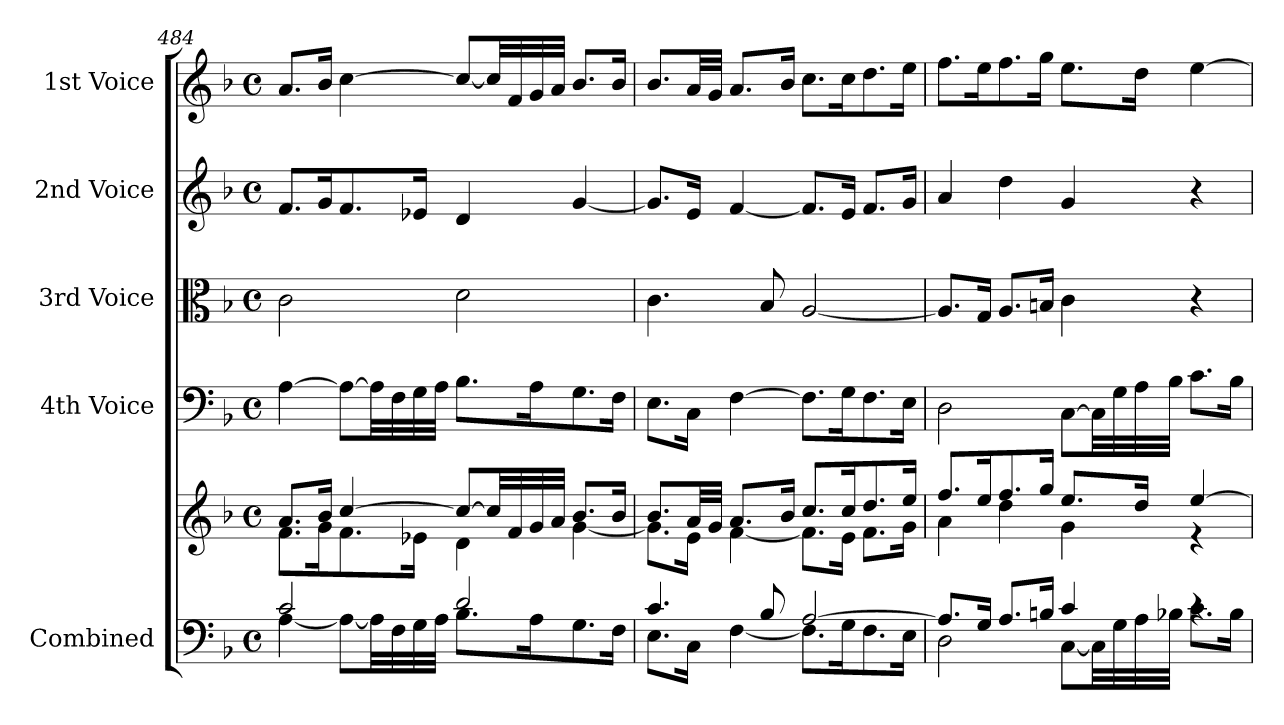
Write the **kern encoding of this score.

**kern	**kern	**kern	**kern	**kern	**kern
*part5	*part5	*part4	*part3	*part2	*part1
*staff6	*staff5	*staff4	*staff3	*staff2	*staff1
*I"Combined	*	*I"4th Voice	*I"3rd Voice	*I"2nd Voice	*I"1st Voice
!!LO:PB:g=z
*clefF4	*clefG2	*clefF4	*clefC3	*clefG2	*clefG2
*k[b-]	*k[b-]	*k[b-]	*k[b-]	*k[b-]	*k[b-]
*M4/4	*M4/4	*M4/4	*M4/4	*M4/4	*M4/4
*met(c)	*met(c)	*met(c)	*met(c)	*met(c)	*met(c)
=484	=484	=484	=484	=484	=484
*^	*^	*	*	*	*
2c/	[4A\	8.a/L	8.f\L	[4A\	2c\	8.f/L	8.a/L
.	.	16b-/Jk	16g\K	.	.	16g/K	16b-/Jk
.	8A\L_	[4cc/	8.f\	8A\L_	.	8.f/	[4cc\
.	32A\LL]	.	.	32A\LL]	.	.	.
.	32F\	.	.	32F\	.	.	.
.	32G\	.	16e-X\Jk	32G\	.	16e-X/Jk	.
.	32A\JJJ	.	.	32A\JJJ	.	.	.
2d/	8.B-\L	8cc/L_	4d\	8.B-\L	2d\	4d/	8cc/L_
.	.	32cc/LL]	.	.	.	.	32cc/LL]
.	.	32f/	.	.	.	.	32f/
.	16A\K	32g/	.	16A\K	.	.	32g/
.	.	32a/JJJ	.	.	.	.	32a/JJJ
.	8.G\	8.b-/L	[4g\	8.G\	.	[4g/	8.b-/L
.	16F\Jk	16b-/Jk	.	16F\Jk	.	.	16b-/Jk
=485	=485	=485	=485	=485	=485	=485	=485
4.c/	8.E\L	8.b-/L	8.g\L]	8.E\L	4.c\	8.g/L]	8.b-/L
.	16C\Jk	32a/LL	16e\Jk	16C\Jk	.	16e/Jk	32a/LL
.	.	32g/JJJ	.	.	.	.	32g/JJJ
.	[4F\	8.a/L	[4f\	[4F\	.	[4f/	8.a/L
8B-/	.	.	.	.	8B-/	.	.
.	.	16b-/Jk	.	.	.	.	16b-/Jk
[2A/	8.F\L]	8.cc/L	8.f\L]	8.F\L]	[2A/	8.f/L]	8.cc\L
.	16G\K	16cc/K	16e\Jk	16G\K	.	16e/Jk	16cc\K
.	8.F\	8.dd/	8.f\L	8.F\	.	8.f/L	8.dd\
.	16E\Jk	16ee/Jk	16g\Jk	16E\Jk	.	16g/Jk	16ee\Jk
=486	=486	=486	=486	=486	=486	=486	=486
8.A/L]	2D\	8.ff/L	4a\	2D\	8.A/L]	4a/	8.ff\L
16G/Jk	.	16ee/K	.	.	16G/Jk	.	16ee\K
8.A/L	.	8.ff/	4dd\	.	8.A/L	4dd\	8.ff\
16Bn/Jk	.	16gg/Jk	.	.	16Bn/Jk	.	16gg\Jk
4c/	[8C\L	8.ee/L	4g\	[8C\L	4c\	4g/	8.ee\L
.	32C\LL]	.	.	32C\LL]	.	.	.
.	32G\	.	.	32G\	.	.	.
.	32A\	16dd/Jk	.	32A\	.	.	16dd\Jk
.	32B-X\JJJ	.	.	32B-\JJJ	.	.	.
4rc	8.c\L	[4ee/	4r	8.c\L	4r	4r	[4ee\
.	16B-\Jk	.	.	16B-\Jk	.	.	.
*v	*v	*	*	*	*	*	*
*	*v	*v	*	*	*	*
=	=	=	=	=	=
*-	*-	*-	*-	*-	*-
